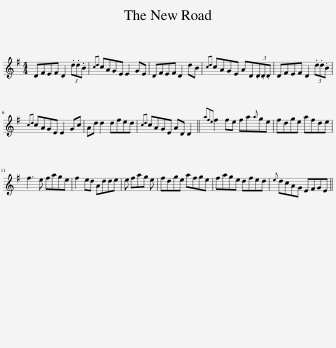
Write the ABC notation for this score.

X:1
L:1/8
M:4/4
I:linebreak $
K:G
V:1 treble
V:1
 DFEF D2 (3.d.d.B |{cd} cAGE E2 GE | DFEF D2 dB |{cd} cAGE AD(3.D.D.D | DFEF D2 (3.d.d.B |$ %5
{cd} cAGE E2 Gc | Ad d2 dfed |{cd} cAGE AD D2 ||{afe} f2 fe fa{a}ge | fdge afde |$ %10
 f3 e fage | f2 ed Adde | e fag e | fdge afge | fage dfed | %15
{e} dcAG EFGE || %16
